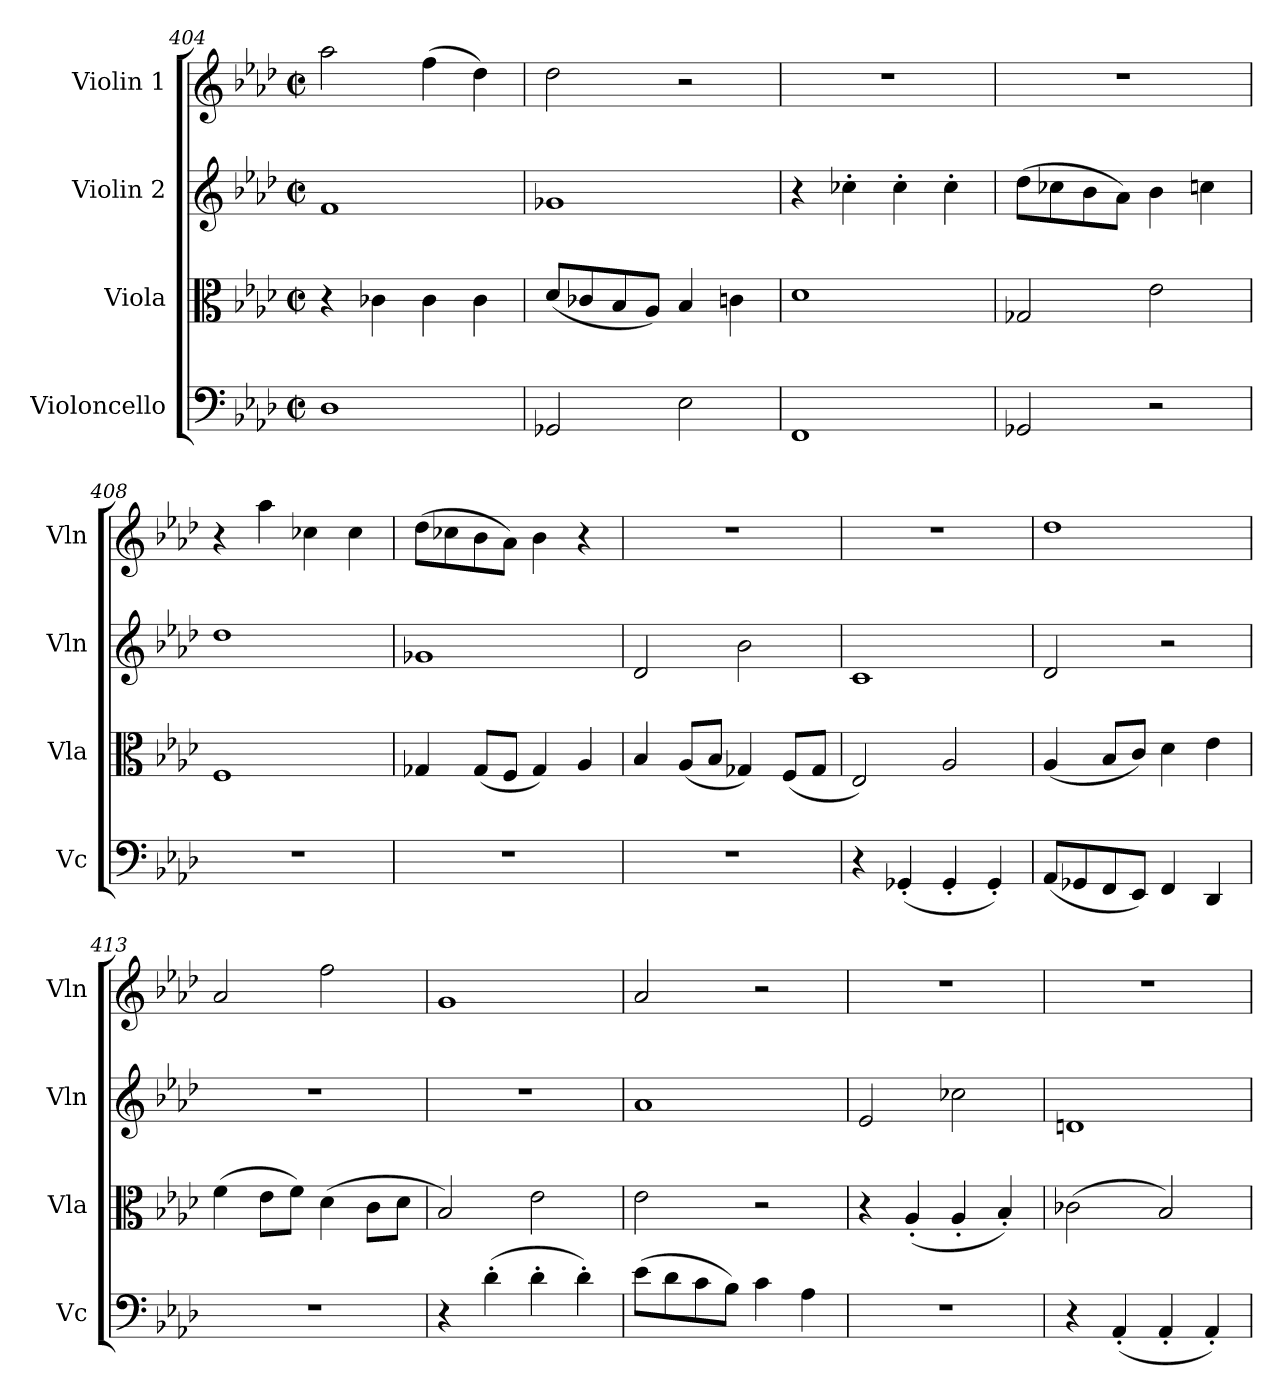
**kern	**kern	**kern	**kern
*part4	*part3	*part2	*part1
*staff4	*staff3	*staff2	*staff1
*I"Violoncello	*I"Viola	*I"Violin 2	*I"Violin 1
*I'Vc	*I'Vla	*I'Vln	*I'Vln
*clefF4	*clefC3	*clefG2	*clefG2
*k[b-e-a-d-]	*k[b-e-a-d-]	*k[b-e-a-d-]	*k[b-e-a-d-]
*M2/2	*M2/2	*M2/2	*M2/2
*met(c|)	*met(c|)	*met(c|)	*met(c|)
=404	=404	=404	=404
1D-	4r	1f	2aa-\
.	4c-X\	.	.
.	4c-\	.	(>4ff\
.	4c-\	.	4dd-\)
=405	=405	=405	=405
2GG-X/	(<8d-/L	1g-X	2dd-\
.	8c-X/	.	.
.	8B-/	.	.
.	8A-/J)	.	.
2E-\	4B-/	.	2r
.	4cn\	.	.
=406	=406	=406	=406
1FF	1d-	4r	1r
.	.	4cc-X'\	.
.	.	4cc-'\	.
.	.	4cc-'\	.
=407	=407	=407	=407
2GG-X/	2G-X/	(>8dd-\L	1r
.	.	8cc-X\	.
.	.	8b-\	.
.	.	8a-\J)	.
2r	2e-\	4b-\	.
.	.	4ccn\	.
=408	=408	=408	=408
1r	1F	1dd-	4r
.	.	.	4aa-\
.	.	.	4cc-X\
.	.	.	4cc-\
!!LO:LB:g=z
=409	=409	=409	=409
1r	4G-X/	1g-X	(>8dd-\L
.	.	.	8cc-X\
.	(<8G-/L	.	8b-\
.	8F/J	.	8a-\J)
.	4G-/)	.	4b-\
.	4A-/	.	4r
=410	=410	=410	=410
1r	4B-/	2d-/	1r
.	(<8A-/L	.	.
.	8B-/J	.	.
.	4G-X/)	2b-\	.
.	(<8F/L	.	.
.	8G-/J	.	.
=411	=411	=411	=411
4r	2E-/)	1c	1r
(<4GG-X'/	.	.	.
4GG-'/	2A-/	.	.
4GG-'/)	.	.	.
=412	=412	=412	=412
(<8AA-/L	(<4A-/	2d-/	1dd-
8GG-X/	.	.	.
8FF/	8B-/L	.	.
8EE-/J)	8c/J)	.	.
4FF/	4d-\	2r	.
4DD-/	4e-\	.	.
=413	=413	=413	=413
1r	(>4f\	1r	2a-/
.	8e-\L	.	.
.	8f\J)	.	.
.	(>4d-\	.	2ff\
.	8c\L	.	.
.	8d-\J	.	.
=414	=414	=414	=414
4r	2B-/)	1r	1g
(>4d-'\	.	.	.
4d-'\	2e-\	.	.
4d-'\)	.	.	.
=415	=415	=415	=415
(>8e-\L	2e-\	1a-	2a-/
8d-\	.	.	.
8c\	.	.	.
8B-\J)	.	.	.
4c\	2r	.	2r
4A-\	.	.	.
!!LO:LB:g=z
=416	=416	=416	=416
1r	4r	2e-/	1r
.	(<4A-'/	.	.
.	4A-'/	2cc-X\	.
.	4B-'/)	.	.
=417	=417	=417	=417
4r	(>2c-X\	1dn	1r
(<4AA-'/	.	.	.
4AA-'/	2B-/)	.	.
4AA-'/)	.	.	.
=	=	=	=
*-	*-	*-	*-
